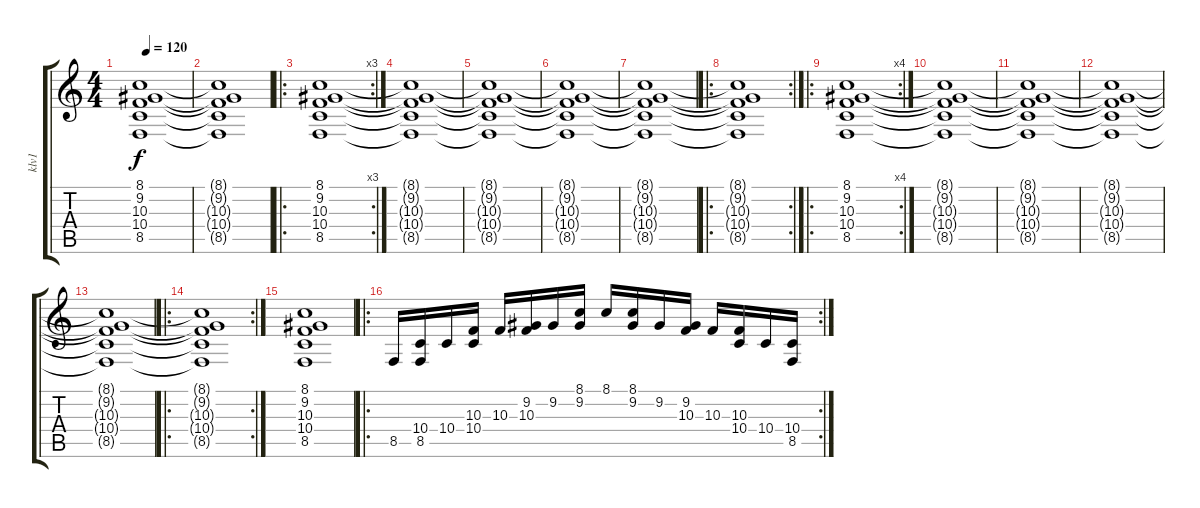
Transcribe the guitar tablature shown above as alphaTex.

\track ("klv1" "klv1") {instrument drawbarorgan}
\staff {score tabs}
\tuning (E4 B3 G3 D3 A2 E2) {hide}
\ts (4 4)
\tempo 120
\clef g2
\ks c
(8.1{t} 9.2{t} 10.3{t} 10.4{t} 8.5{t}).1{dy f} |
(8.1{t} 9.2{t} 10.3{t} 10.4{t} 8.5{t}).1 |
\ro
\rc 3
(8.1 9.2 10.3 10.4 8.5).1{volume 16} |
(8.1{t} 9.2{t} 10.3{t} 10.4{t} 8.5{t}).1{volume 8} |
(8.1{t} 9.2{t} 10.3{t} 10.4{t} 8.5{t}).1 |
(8.1{t} 9.2{t} 10.3{t} 10.4{t} 8.5{t}).1 |
(8.1{t} 9.2{t} 10.3{t} 10.4{t} 8.5{t}).1 |
\ro
\rc 2
(8.1{t} 9.2{t} 10.3{t} 10.4{t} 8.5{t}).1 |
\ro
\rc 4
(8.1 9.2 10.3 10.4 8.5).1{volume 16} |
(8.1{t} 9.2{t} 10.3{t} 10.4{t} 8.5{t}).1{volume 8} |
(8.1{t} 9.2{t} 10.3{t} 10.4{t} 8.5{t}).1 |
(8.1{t} 9.2{t} 10.3{t} 10.4{t} 8.5{t}).1 |
(8.1{t} 9.2{t} 10.3{t} 10.4{t} 8.5{t}).1 |
\ro
\rc 2
(8.1{t} 9.2{t} 10.3{t} 10.4{t} 8.5{t}).1 |
(8.1 9.2 10.3 10.4 8.5).1{volume 16} |
\ro
\rc 2
8.5.16 (10.4 8.5).16 10.4.16 (10.3 10.4).16 10.3.16 (9.2 10.3).16 9.2.16 (8.1 9.2).16 8.1.16 (8.1 9.2).16 9.2.16 (9.2 10.3).16 10.3.16 (10.3 10.4).16 10.4.16 (10.4 8.5).16
